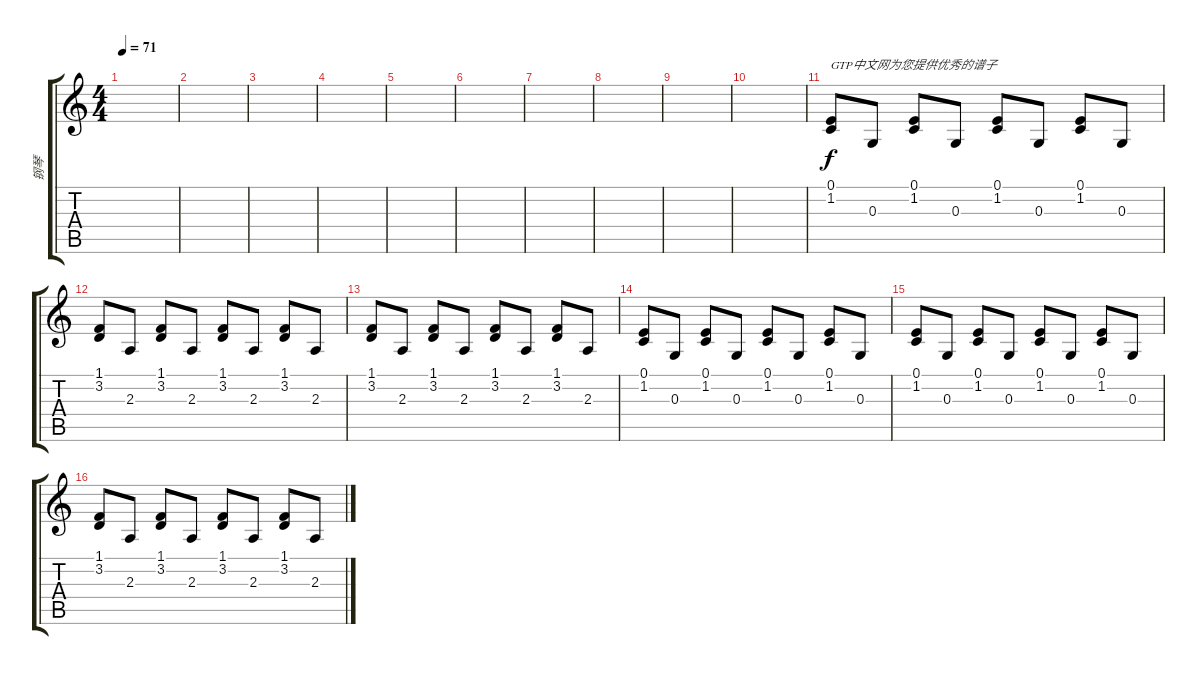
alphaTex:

\track ("钢琴" "钢琴") {instrument acousticgrandpiano}
\staff {score tabs}
\tuning (E4 B3 G3 D3 A2 E2) {hide}
\ts (4 4)
\tempo 71
\clef g2
\ks c
|
|
|
|
|
|
|
|
|
|
(0.1 1.2).8{txt "GTP中文网为您提供优秀的谱子"} 0.3.8 (0.1 1.2).8 0.3.8 (0.1 1.2).8 0.3.8 (0.1 1.2).8 0.3.8 |
(1.1 3.2).8 2.3.8 (1.1 3.2).8 2.3.8 (1.1 3.2).8 2.3.8 (1.1 3.2).8 2.3.8 |
(1.1 3.2).8 2.3.8 (1.1 3.2).8 2.3.8 (1.1 3.2).8 2.3.8 (1.1 3.2).8 2.3.8 |
(0.1 1.2).8 0.3.8 (0.1 1.2).8 0.3.8 (0.1 1.2).8 0.3.8 (0.1 1.2).8 0.3.8 |
(0.1 1.2).8 0.3.8 (0.1 1.2).8 0.3.8 (0.1 1.2).8 0.3.8 (0.1 1.2).8 0.3.8 |
(1.1 3.2).8 2.3.8 (1.1 3.2).8 2.3.8 (1.1 3.2).8 2.3.8 (1.1 3.2).8 2.3.8
